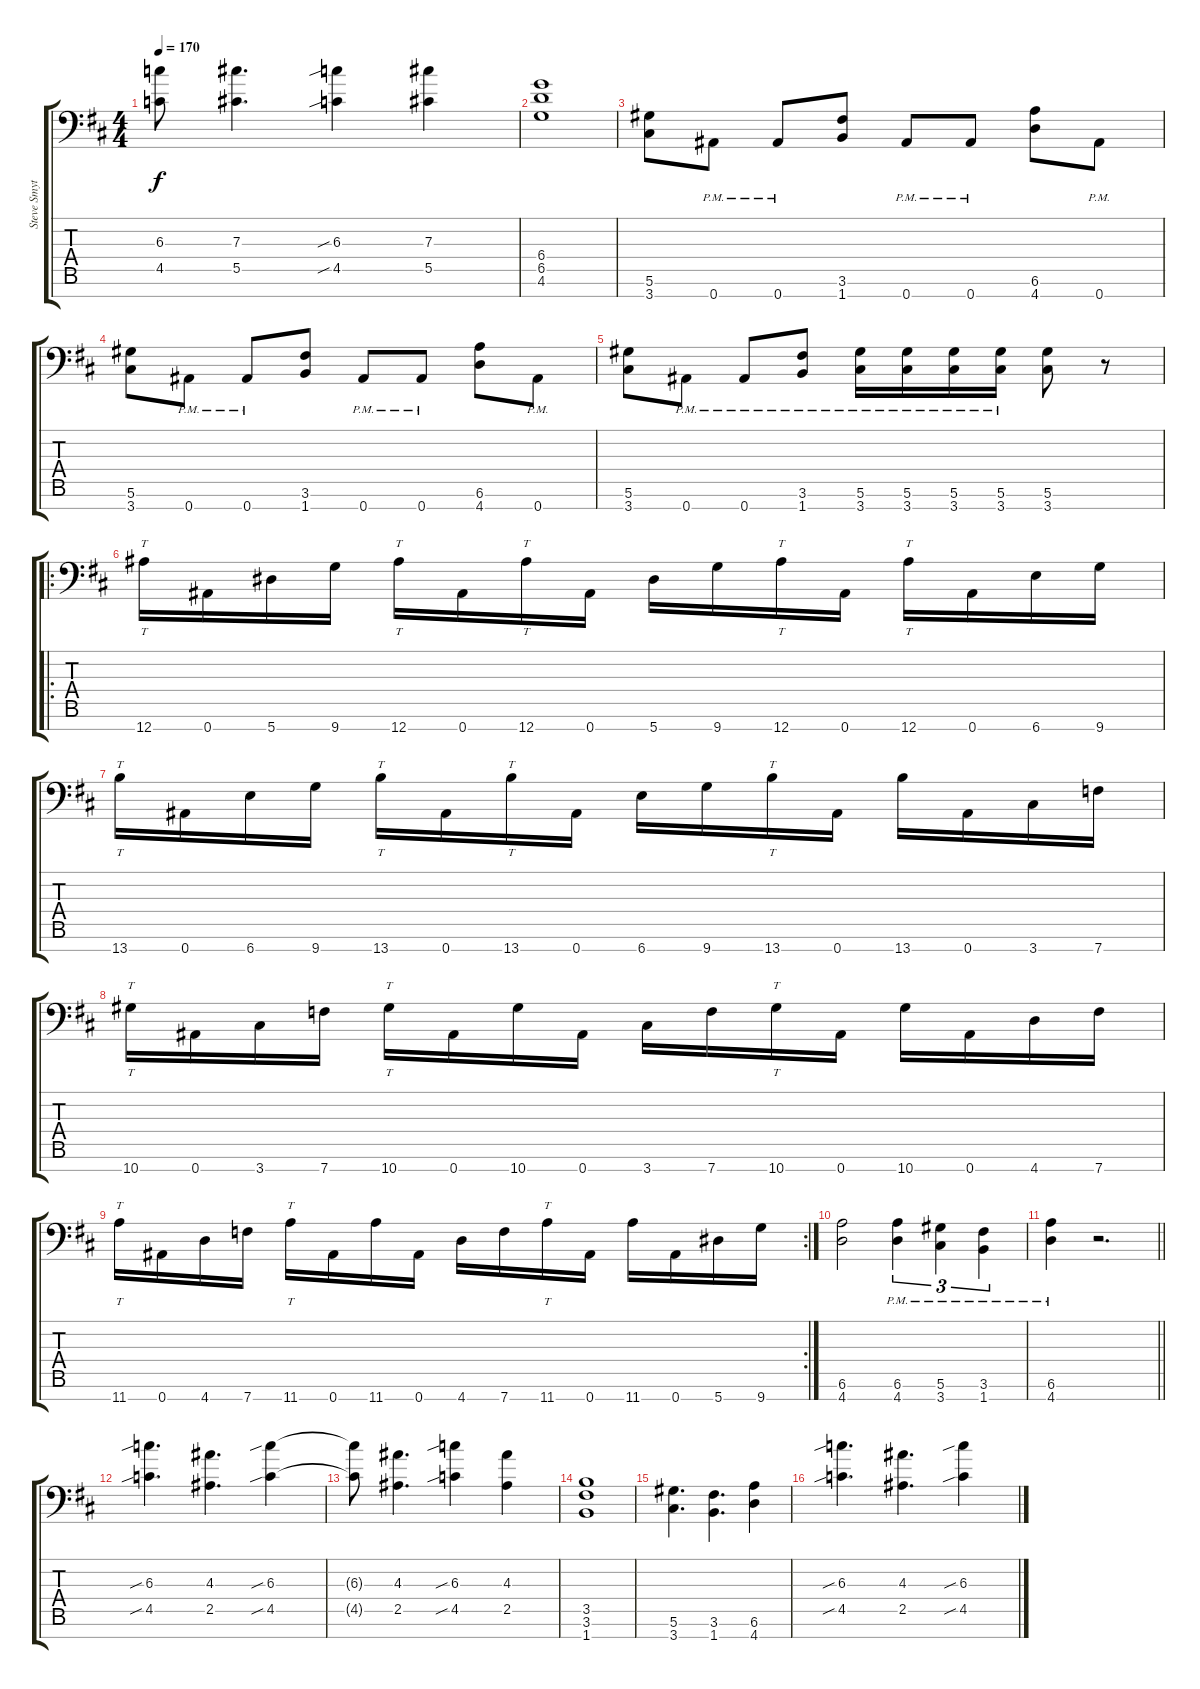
\track ("Steve Smyth Rhythm" "Steve Smyt") {instrument distortionguitar}
\staff {score tabs}
\tuning (Eb4 Bb3 Gb3 Db3 Ab2 Eb2 Bb1) {hide}
\ts (4 4)
\tempo 170
\clef f4
\ks d
(6.3{t} 4.5{t}).8{dy f} (7.3 5.5).4{d} (6.3{sib} 4.5{sib}).4 (7.3 5.5).4 |
(6.4 6.5 4.6).1 |
(5.6 3.7).8 0.7{pm}.8 0.7{pm}.8 (3.6 1.7).8 0.7{pm}.8 0.7{pm}.8 (6.6 4.7).8 0.7{pm}.8 |
(5.6 3.7).8 0.7{pm}.8 0.7{pm}.8 (3.6 1.7).8 0.7{pm}.8 0.7{pm}.8 (6.6 4.7).8 0.7{pm}.8 |
(5.6 3.7).8 0.7{pm}.8 0.7{pm}.8 (3.6{pm} 1.7{pm}).8 (5.6{pm} 3.7{pm}).16 (5.6{pm} 3.7{pm}).16 (5.6{pm} 3.7{pm}).16 (5.6{pm} 3.7{pm}).16 (5.6 3.7).8 r.8 |
\ro
12.7.16{tt} 0.7.16 5.7.16 9.7.16 12.7.16{tt} 0.7.16 12.7.16{tt} 0.7.16 5.7.16 9.7.16 12.7.16{tt} 0.7.16 12.7.16{tt} 0.7.16 6.7.16 9.7.16 |
13.7.16{tt} 0.7.16 6.7.16 9.7.16 13.7.16{tt} 0.7.16 13.7.16{tt} 0.7.16 6.7.16 9.7.16 13.7.16{tt} 0.7.16 13.7.16 0.7.16 3.7.16 7.7.16 |
10.7.16{tt} 0.7.16 3.7.16 7.7.16 10.7.16{tt} 0.7.16 10.7.16 0.7.16 3.7.16 7.7.16 10.7.16{tt} 0.7.16 10.7.16 0.7.16 4.7.16 7.7.16 |
\rc 2
11.7.16{tt} 0.7.16 4.7.16 7.7.16 11.7.16{tt} 0.7.16 11.7.16 0.7.16 4.7.16 7.7.16 11.7.16{tt} 0.7.16 11.7.16 0.7.16 5.7.16 9.7.16 |
(6.6 4.7).2 (6.6{pm} 4.7{pm}).4{tu (3 2)} (5.6{pm} 3.7{pm}).4{tu (3 2)} (3.6{pm} 1.7{pm}).4{tu (3 2)} |
\barLineRight lightlight
(6.6{pm} 4.7{pm}).4 r.2{d} |
(6.3{sib} 4.5{sib}).4{d} (4.3 2.5).4{d} (6.3{sib} 4.5{sib}).4 |
(6.3{t} 4.5{t}).8 (4.3 2.5).4{d} (6.3{sib} 4.5{sib}).4 (4.3 2.5).4 |
(3.5 3.6 1.7).1 |
(5.6 3.7).4{d} (3.6 1.7).4{d} (6.6 4.7).4 |
(6.3{sib} 4.5{sib}).4{d} (4.3 2.5).4{d} (6.3{sib} 4.5{sib}).4
